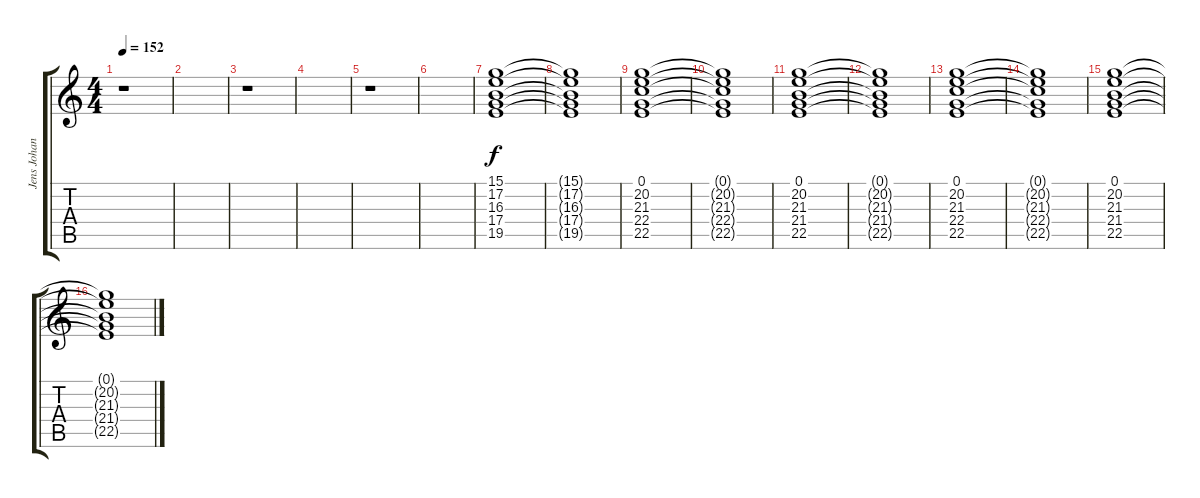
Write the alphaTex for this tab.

\track ("Jens Johansson (Keyboards)" "Jens Johan") {instrument synthstrings1}
\staff {score tabs}
\tuning (E4 B3 G3 D3 A2 E2) {hide}
\ts (4 4)
\tempo 152
\clef g2
\ks c
r.1{dy f} |
|
r.1 |
|
r.1 |
|
(15.1 17.2 16.3 17.4 19.5).1 |
(15.1{t} 17.2{t} 16.3{t} 17.4{t} 19.5{t}).1 |
(0.1 20.2 21.3 22.4 22.5).1 |
(0.1{t} 20.2{t} 21.3{t} 22.4{t} 22.5{t}).1 |
(0.1 20.2 21.3 21.4 22.5).1 |
(0.1{t} 20.2{t} 21.3{t} 21.4{t} 22.5{t}).1 |
(0.1 20.2 21.3 22.4 22.5).1 |
(0.1{t} 20.2{t} 21.3{t} 22.4{t} 22.5{t}).1 |
(0.1 20.2 21.3 21.4 22.5).1 |
(0.1{t} 20.2{t} 21.3{t} 21.4{t} 22.5{t}).1
